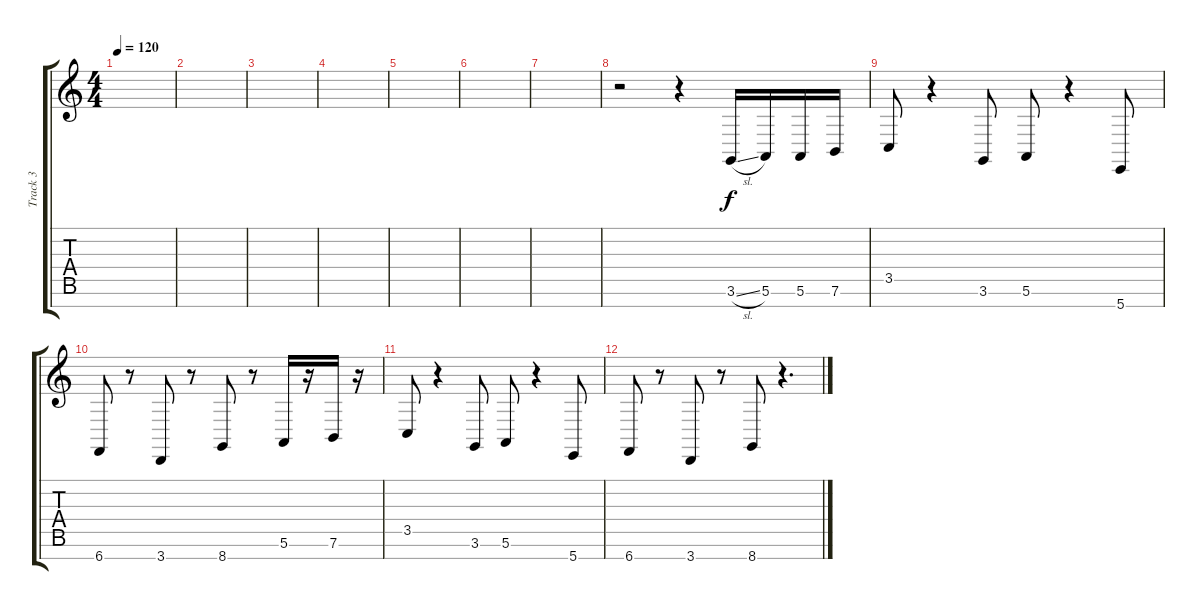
\track ("Track 3" "Track 3") {instrument synthbrass2}
\staff {score tabs}
\tuning (E4 B3 G3 D3 A2 E2 B1) {hide}
\ts (4 4)
\tempo 120
\clef g2
\ks c
|
|
|
|
|
|
|
r.2 r.4 3.6{sl}.16 5.6.16 5.6.16 7.6.16 |
3.5.8 r.4 3.6.8 5.6.8 r.4 5.7.8 |
6.7.8 r.8 3.7.8 r.8 8.7.8 r.8 5.6.16 r.16 7.6.16 r.16 |
3.5.8 r.4 3.6.8 5.6.8 r.4 5.7.8 |
6.7.8 r.8 3.7.8 r.8 8.7.8 r.4{d}
